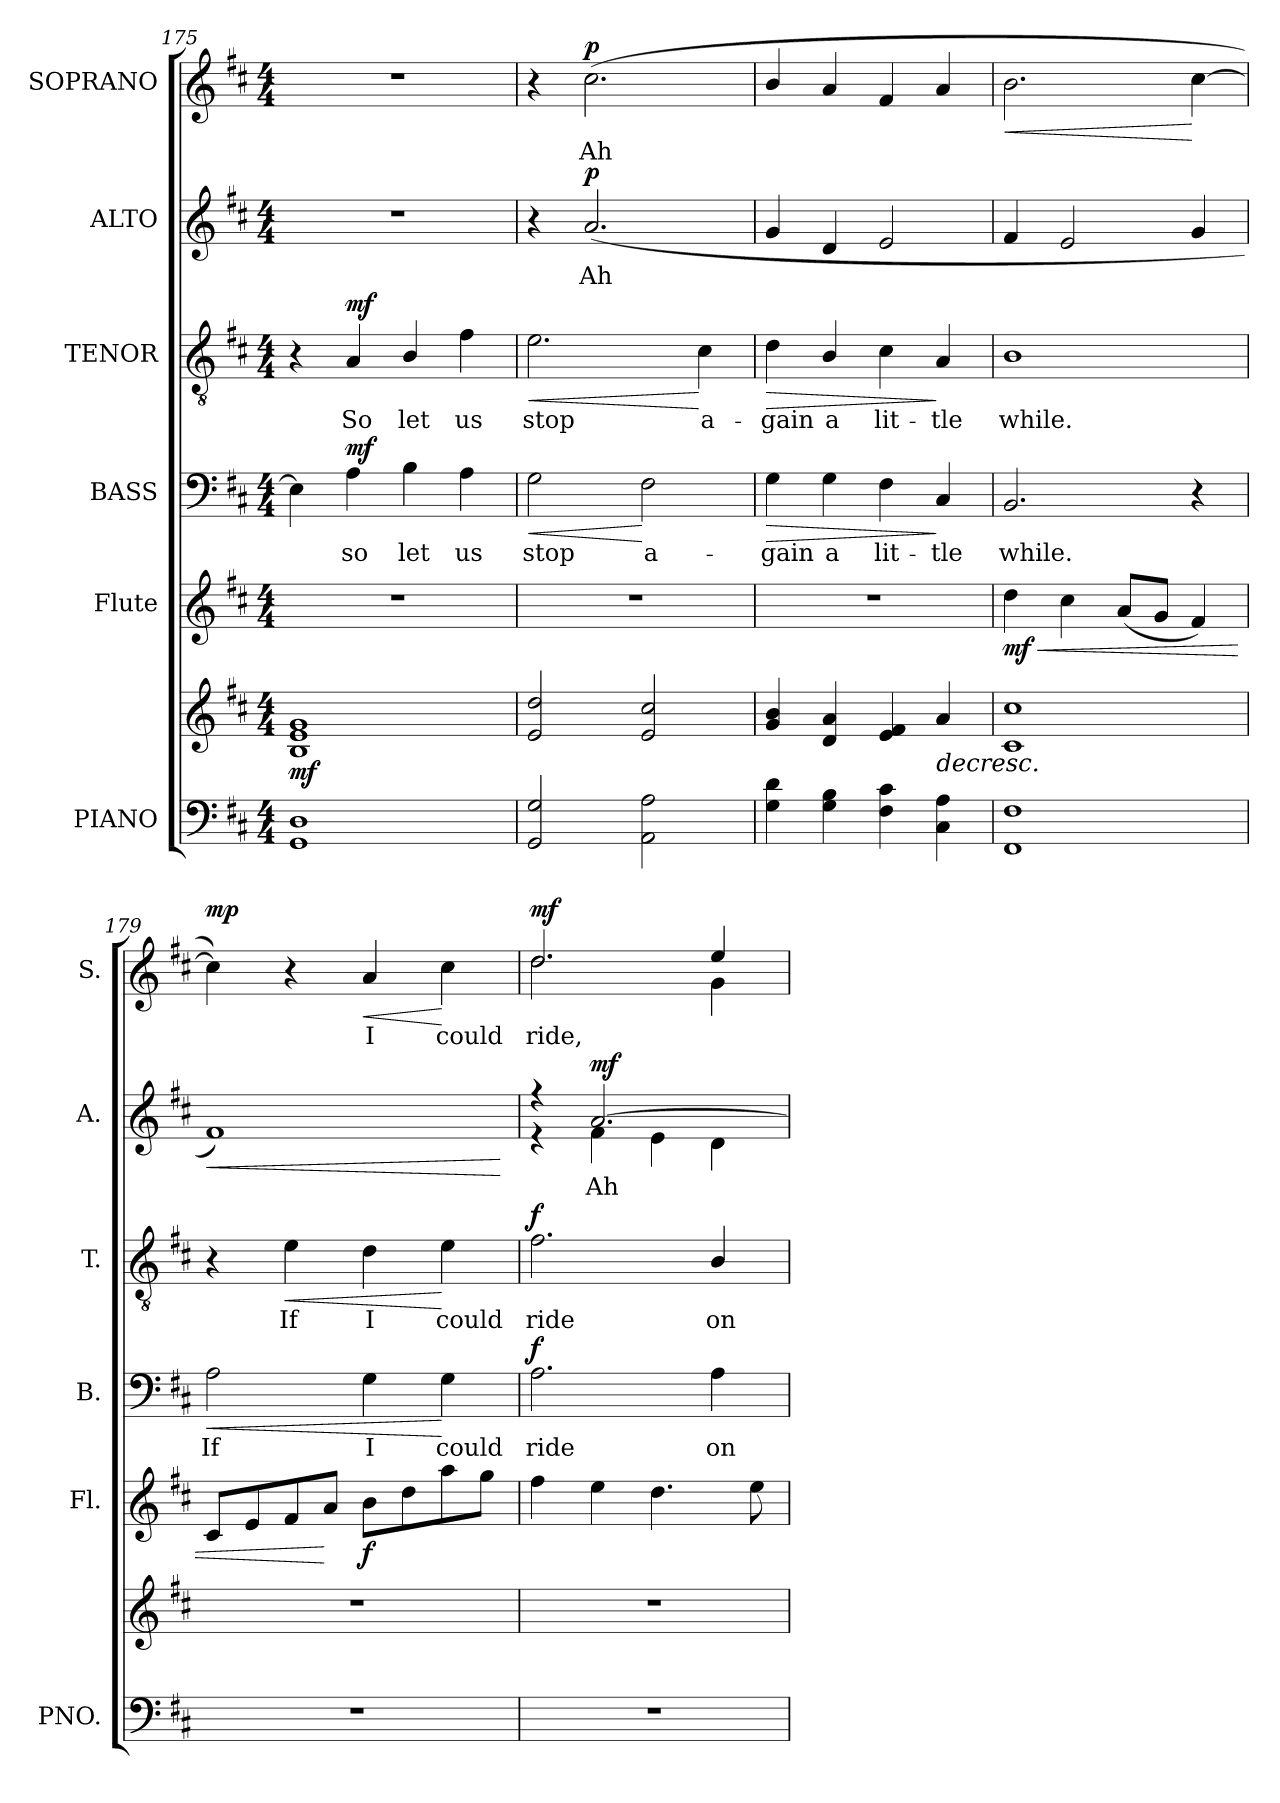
**kern	**kern	**dynam	**kern	**dynam	**kern	**text	**dynam	**kern	**text	**dynam	**kern	**text	**dynam	**kern	**text	**dynam
*part6	*part6	*part6	*part5	*part5	*part4	*part4	*part4	*part3	*part3	*part3	*part2	*part2	*part2	*part1	*part1	*part1
*staff7	*staff6	*staff6/7	*staff5	*staff5	*staff4	*staff4	*staff4	*staff3	*staff3	*staff3	*staff2	*staff2	*staff2	*staff1	*staff1	*staff1
*I"PIANO	*	*	*I"Flute	*	*I"BASS	*	*	*I"TENOR	*	*	*I"ALTO	*	*	*I"SOPRANO	*	*
*I'PNO.	*	*	*I'Fl.	*	*I'B.	*	*	*I'T.	*	*	*I'A.	*	*	*I'S.	*	*
*clefF4	*clefG2	*	*clefG2	*	*clefF4	*	*	*clefGv2	*	*	*clefG2	*	*	*clefG2	*	*
*	*	*	*	*	*	*	*	*ITrd7c12	*	*	*	*	*	*	*	*
*k[f#c#]	*k[f#c#]	*	*k[f#c#]	*	*k[f#c#]	*	*	*k[f#c#]	*	*	*k[f#c#]	*	*	*k[f#c#]	*	*
*b:	*b:	*	*b:	*	*b:	*	*	*b:	*	*	*b:	*	*	*b:	*	*
*M4/4	*M4/4	*	*M4/4	*	*M4/4	*	*	*M4/4	*	*	*M4/4	*	*	*M4/4	*	*
=175	=175	=175	=175	=175	=175	=175	=175	=175	=175	=175	=175	=175	=175	=175	=175	=175
1GGi 1Di	1Bi 1ei 1gi	mf	1r	.	4Ei\]	.	.	4r	.	.	1r	.	.	1r	.	.
!	!	!	!	!	!	!LO:LY:b:color=#000000	!	!	!	!	!	!	!	!	!	!
!	!	!	!	!	!	!	!	!	!LO:LY:b:color=#000000	!	!	!	!	!	!	!
.	.	.	.	.	4Ai\	so	mf	4AAi/	So	mf	.	.	.	.	.	.
!	!	!	!	!	!	!LO:LY:b:color=#000000	!	!	!	!	!	!	!	!	!	!
!	!	!	!	!	!	!	!	!	!LO:LY:b:color=#000000	!	!	!	!	!	!	!
.	.	.	.	.	4Bi\	let	.	4BBi/	let	.	.	.	.	.	.	.
!	!	!	!	!	!	!LO:LY:b:color=#000000	!	!	!	!	!	!	!	!	!	!
!	!	!	!	!	!	!	!	!	!LO:LY:b:color=#000000	!	!	!	!	!	!	!
.	.	.	.	.	4Ai\	us	.	4F#i\	us	.	.	.	.	.	.	.
=176	=176	=176	=176	=176	=176	=176	=176	=176	=176	=176	=176	=176	=176	=176	=176	=176
!	!	!	!	!	!	!LO:LY:b:color=#000000	!LO:HP:b	!	!	!	!	!	!	!	!	!
!	!	!	!	!	!	!	!	!	!LO:LY:b:color=#000000	!LO:HP:b	!	!	!	!	!	!
2GGi/ 2Gi	2ei/ 2ddi	.	1r	.	2Gi\	stop	<	2.Ei\	stop	<	4r	.	.	4r	.	.
!	!	!	!	!	!	!	!	!	!	!	!	!LO:LY:b:color=#000000	!	!	!	!
!	!	!	!	!	!	!	!	!	!	!	!	!	!	!	!LO:LY:b:color=#000000	!
.	.	.	.	.	.	.	.	.	.	.	(2.ai/	Ah	p	(2.cc#i\	Ah	p
!	!	!	!	!	!	!LO:LY:b:color=#000000	!	!	!	!	!	!	!	!	!	!
2AAi\ 2Ai	2ei/ 2cc#i	.	.	.	2F#i\	a-	[	.	.	.	.	.	.	.	.	.
!	!	!	!	!	!	!	!	!	!LO:LY:b:color=#000000	!	!	!	!	!	!	!
.	.	.	.	.	.	.	.	4C#i\	a-	[	.	.	.	.	.	.
=177	=177	=177	=177	=177	=177	=177	=177	=177	=177	=177	=177	=177	=177	=177	=177	=177
!	!	!	!	!	!	!LO:LY:b:color=#000000	!LO:HP:b	!	!	!	!	!	!	!	!	!
!	!	!	!	!	!	!	!	!	!LO:LY:b:color=#000000	!LO:HP:b	!	!	!	!	!	!
4Gi\ 4di	4gi/ 4bi	.	1r	.	4Gi\	-gain	>	4Di\	-gain	>	4gi/	.	.	4bi/	.	.
!	!	!	!	!	!	!LO:LY:b:color=#000000	!	!	!	!	!	!	!	!	!	!
!	!	!	!	!	!	!	!	!	!LO:LY:b:color=#000000	!	!	!	!	!	!	!
4Gi\ 4Bi	4di/ 4ai	]	.	.	4Gi\	a	.	4BBi/	a	.	4di/	.	.	4ai/	.	.
!	!	!	!	!	!	!LO:LY:b:color=#000000	!	!	!	!	!	!	!	!	!	!
!	!	!	!	!	!	!	!	!	!LO:LY:b:color=#000000	!	!	!	!	!	!	!
4F#i\ 4c#i	4ei/ 4f#i	.	.	.	4F#i\	lit-	.	4C#i\	lit-	.	2ei/	.	.	4f#i/	.	.
!	!	!LO:HP:b	!	!	!	!	!	!	!	!	!	!	!	!	!	!
!	!	!	!	!	!	!LO:LY:b:color=#000000	!	!	!	!	!	!	!	!	!	!
!	!	!	!	!	!	!	!	!	!LO:LY:b:color=#000000	!	!	!	!	!	!	!
4C#i\ 4Ai	4ai/	>	.	.	4C#i/	-tle	]	4AAi/	-tle	]	.	.	.	4ai/	.	.
!!LO:PB:g=z
=178	=178	=178	=178	=178	=178	=178	=178	=178	=178	=178	=178	=178	=178	=178	=178	=178
!	!	!	!	!LO:HP:b	!	!	!	!	!	!	!	!	!	!	!	!
!	!	!	!	!	!	!LO:LY:b:color=#000000	!	!	!	!	!	!	!	!	!	!
!	!	!	!	!	!	!	!	!	!LO:LY:b:color=#000000	!	!	!	!	!	!	!LO:HP:b
1FF#i 1F#i	1c#i 1cc#i	.	4ddi\	< mf	2.BBi/	while.	.	1BBi	while.	.	4f#i/	.	.	2.bi\	.	<
.	.	.	4cc#i\	.	.	.	.	.	.	.	2ei/	.	.	.	.	.
.	.	.	(8ai/L	.	.	.	.	.	.	.	.	.	.	.	.	.
.	.	.	8gi/J	.	.	.	.	.	.	.	.	.	.	.	.	.
.	.	.	4f#i/)	.	4r	.	.	.	.	.	4gi/	.	.	[>4cc#i\	.	[
=179	=179	=179	=179	=179	=179	=179	=179	=179	=179	=179	=179	=179	=179	=179	=179	=179
!	!	!	!	!	!	!LO:LY:b:color=#000000	!LO:HP:b	!	!	!	!	!	!LO:HP:b	!	!	!
1r	1r	.	8c#i/L	.	2Ai\	If	<	4r	.	.	1f#i)	.	<	4cc#i\])	.	mp
.	.	.	8ei/	.	.	.	.	.	.	.	.	.	.	.	.	.
!	!	!	!	!	!	!	!	!	!LO:LY:b:color=#000000	!LO:HP:b	!	!	!	!	!	!
.	.	.	8f#i/	.	.	.	.	4Ei\	If	<	.	.	.	4r	.	.
.	.	.	8ai/J	[	.	.	.	.	.	.	.	.	.	.	.	.
!	!	!	!	!	!	!LO:LY:b:color=#000000	!	!	!	!	!	!	!	!	!	!
!	!	!	!	!	!	!	!	!	!LO:LY:b:color=#000000	!	!	!	!	!	!	!
!	!	!	!	!	!	!	!	!	!	!	!	!	!	!	!LO:LY:b:color=#000000	!LO:HP:b
.	.	.	8bi\L	f	4Gi\	I	.	4Di\	I	.	.	.	.	4ai/	I	<
.	.	.	8ddi\	.	.	.	.	.	.	.	.	.	.	.	.	.
!	!	!	!	!	!	!LO:LY:b:color=#000000	!	!	!	!	!	!	!	!	!	!
!	!	!	!	!	!	!	!	!	!LO:LY:b:color=#000000	!	!	!	!	!	!	!
!	!	!	!	!	!	!	!	!	!	!	!	!	!	!	!LO:LY:b:color=#000000	!
.	.	.	8aai\	.	4Gi\	could	[	4Ei\	could	[	.	.	.	4cc#i\	could	[
.	.	.	8ggi\J	.	.	.	.	.	.	.	.	.	.	.	.	.
.	.	.	.	.	.	.	.	.	.	.	.	.	[	.	.	.
=180	=180	=180	=180	=180	=180	=180	=180	=180	=180	=180	=180	=180	=180	=180	=180	=180
!	!	!	!	!	!	!LO:LY:b:color=#000000	!	!	!	!	!	!	!	!	!	!
!	!	!	!	!	!	!	!	!	!LO:LY:b:color=#000000	!	!	!	!	!	!	!
*	*	*	*	*	*	*	*	*	*	*	*^	*	*	*	*	*
!	!	!	!	!	!	!	!	!	!	!	!	!	!	!	!	!LO:LY:b:color=#000000	!
*	*	*	*	*	*	*	*	*	*	*	*	*	*	*	*^	*	*
1r	1r	.	4ff#i\	.	2.Ai\	ride	f	2.F#i\	ride	f	4r	4r	.	.	2.ddi/	2.ddi\	ride,	mf
!	!	!	!	!	!	!	!	!	!	!	!	!	!LO:LY:b:color=#000000	!	!	!	!	!
.	.	.	4eei\	.	.	.	.	.	.	.	[>2.ai/	4f#i\	Ah	mf	.	.	.	.
.	.	.	4.ddi\	.	.	.	.	.	.	.	.	4ei\	.	.	.	.	.	.
!	!	!	!	!	!	!LO:LY:b:color=#000000	!	!	!	!	!	!	!	!	!	!	!	!
!	!	!	!	!	!	!	!	!	!LO:LY:b:color=#000000	!	!	!	!	!	!	!	!	!
.	.	.	.	.	4Ai\	on	.	4BBi/	on	.	.	4di\	.	.	4eei/	4gi\	.	.
.	.	.	8eei\	.	.	.	.	.	.	.	.	.	.	.	.	.	.	.
*	*	*	*	*	*	*	*	*	*	*	*v	*v	*	*	*	*	*	*
*	*	*	*	*	*	*	*	*	*	*	*	*	*	*v	*v	*	*
=	=	=	=	=	=	=	=	=	=	=	=	=	=	=	=	=
*-	*-	*-	*-	*-	*-	*-	*-	*-	*-	*-	*-	*-	*-	*-	*-	*-
